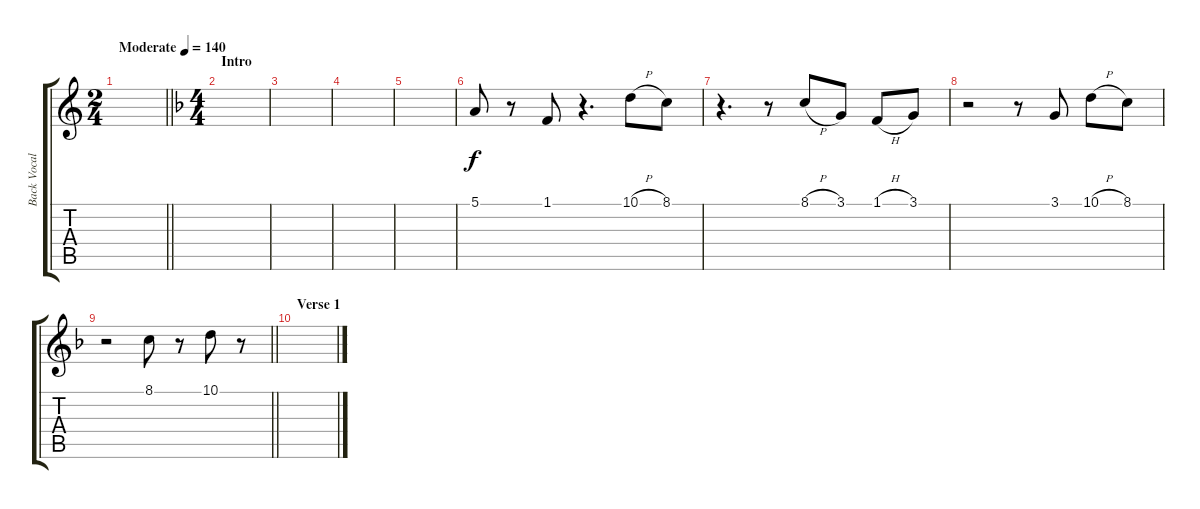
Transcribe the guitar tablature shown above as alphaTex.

\track ("Back Vocals" "Back Vocal") {instrument lead6voice}
\staff {score tabs}
\tuning (E4 B3 G3 D3 A2 E2) {hide}
\ts (2 4)
\tempo (140 "Moderate")
\clef g2
\barLineRight lightlight
\ks c
|
\ts (4 4)
\section ("" "Intro")
\ks f
|
|
|
|
5.1.8 r.8 1.1.8 r.4{d} 10.1{h}.8 8.1.8 |
r.4{d} r.8 8.1{h}.8 3.1.8 1.1{h}.8 3.1.8 |
r.2 r.8 3.1.8 10.1{h}.8 8.1.8 |
\barLineRight lightlight
r.2 8.1.8 r.8 10.1.8 r.8 |
\section ("" "Verse 1")
